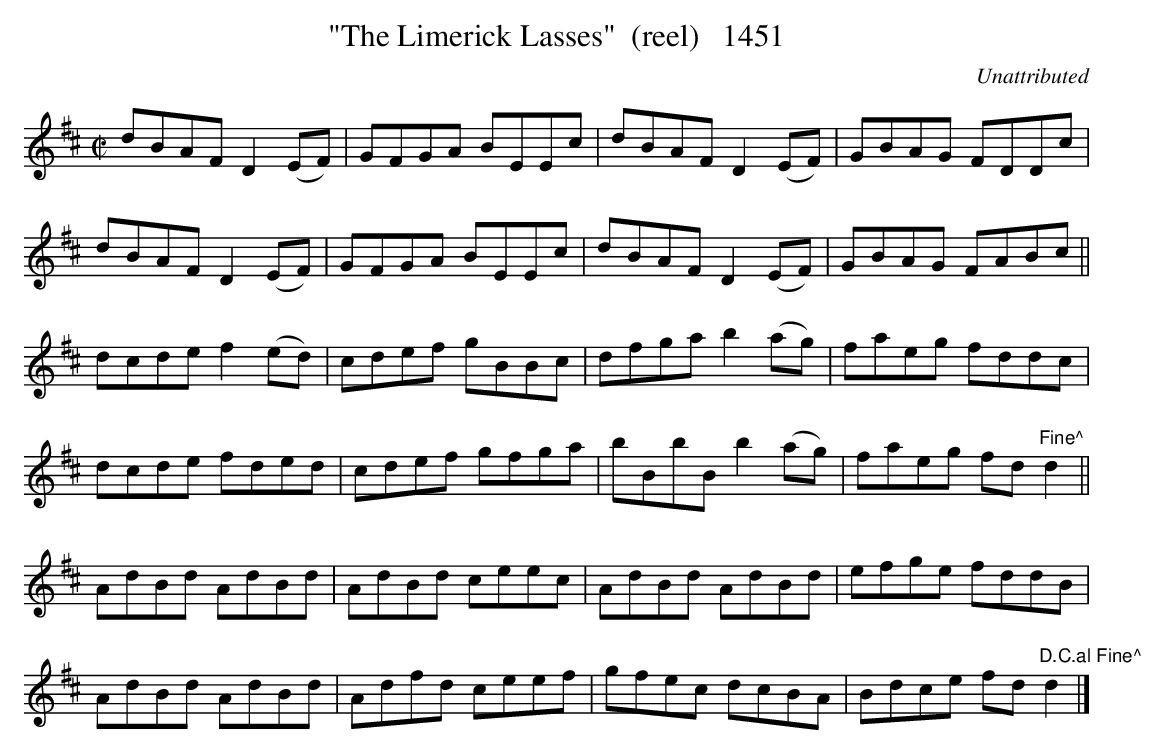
X:1
T:"The Limerick Lasses"  (reel)   1451
C:Unattributed
BRENNAN July 2003 (HTTP://WWW.SOSYOURMOM.COM)
M:C|
L:1/8
K:D
dBAF D2(EF)|GFGA BEEc|dBAF D2(EF)|GBAG FDDc|
dBAF D2(EF)|GFGA BEEc|dBAF D2(EF)|GBAG FABc||
dcde f2(ed)|cdef gBBc|dfga b2(ag)|faeg fddc|
dcde fded|cdef gfga|bBbB b2(ag)|faeg fd "Fine^"d2||
AdBd AdBd|AdBd ceec|AdBd AdBd|efge fddB|
AdBd AdBd|Adfd ceef|gfec dcBA|Bdce fd "D.C.al Fine^"d2|]
